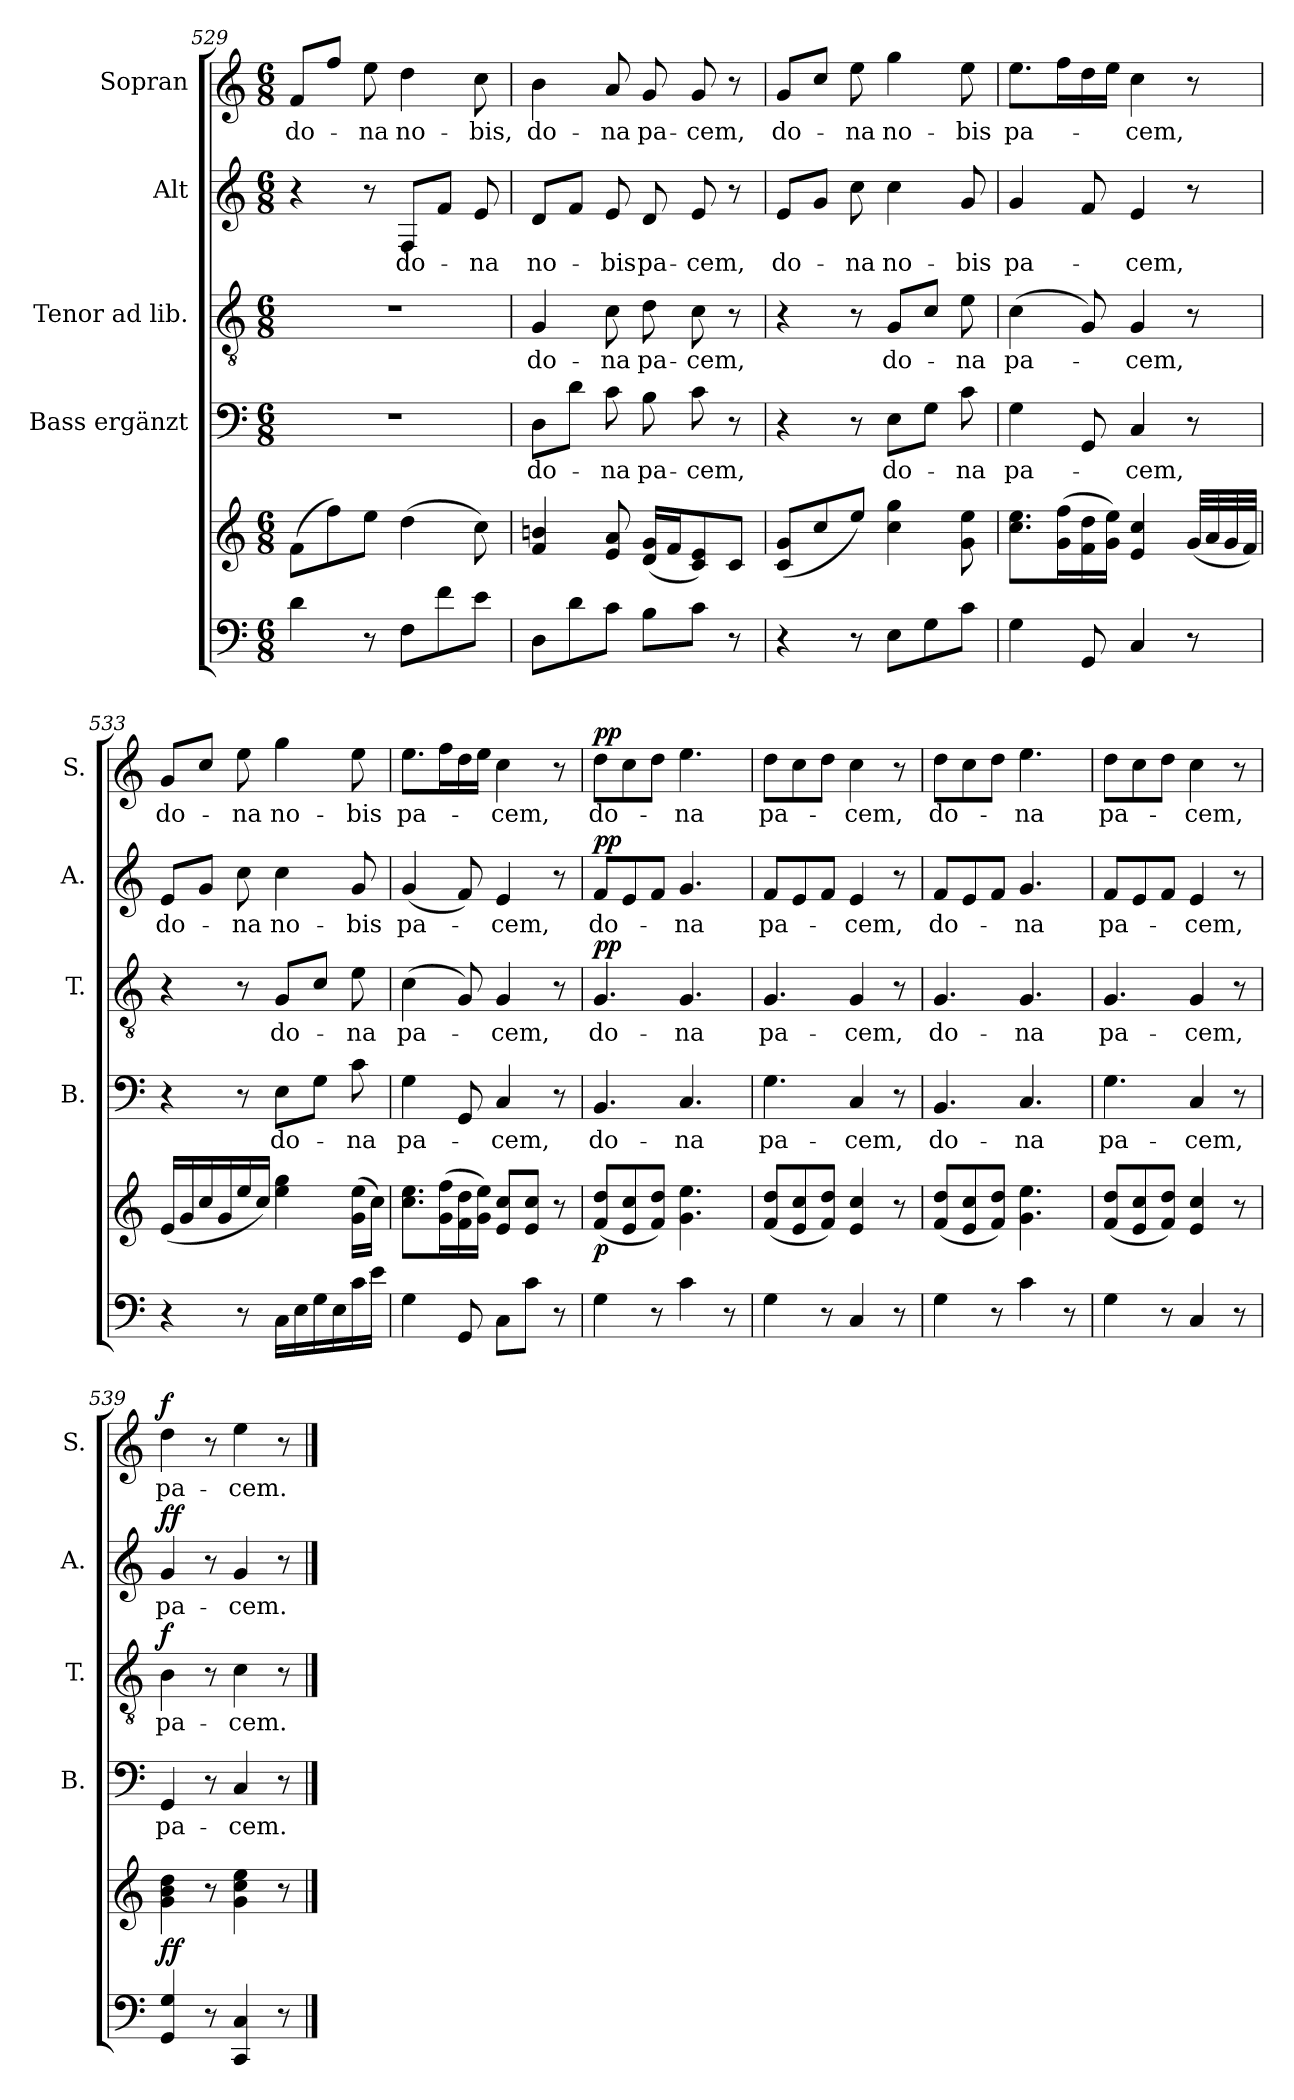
**kern	**kern	**dynam	**kern	**text	**kern	**text	**dynam	**kern	**text	**dynam	**kern	**text	**dynam
*part5	*part5	*part5	*part4	*part4	*part3	*part3	*part3	*part2	*part2	*part2	*part1	*part1	*part1
*staff6	*staff5	*staff5/6	*staff4	*staff4	*staff3	*staff3	*staff3	*staff2	*staff2	*staff2	*staff1	*staff1	*staff1
*	*	*	*I"Bass ergänzt	*	*I"Tenor ad lib.	*	*	*I"Alt	*	*	*I"Sopran	*	*
*	*	*	*I'B.	*	*I'T.	*	*	*I'A.	*	*	*I'S.	*	*
*clefF4	*clefG2	*	*clefF4	*	*clefGv2	*	*	*clefG2	*	*	*clefG2	*	*
*k[]	*k[]	*	*k[]	*	*k[]	*	*	*k[]	*	*	*k[]	*	*
*C:	*C:	*	*C:	*	*C:	*	*	*C:	*	*	*C:	*	*
*M6/8	*M6/8	*	*M6/8	*	*M6/8	*	*	*M6/8	*	*	*M6/8	*	*
=529	=529	=529	=529	=529	=529	=529	=529	=529	=529	=529	=529	=529	=529
!	!	!	!	!	!	!	!	!	!	!	!	!LO:LY:b	!
4d\	(>8f\L	.	2.r	.	2.r	.	.	4r	.	.	8f/L	do-	.
.	8ff\)	.	.	.	.	.	.	.	.	.	8ff/J	.	.
!	!	!	!	!	!	!	!	!	!	!	!	!LO:LY:b	!
8r	8ee\J	.	.	.	.	.	.	8r	.	.	8ee\	-na	.
!	!	!	!	!	!	!	!	!	!LO:LY:b	!	!	!LO:LY:b	!
8F\L	(>4dd\	.	.	.	.	.	.	8F/L	do-	.	4dd\	no-	.
8f\	.	.	.	.	.	.	.	8f/J	.	.	.	.	.
!	!	!	!	!	!	!	!	!	!LO:LY:b	!	!	!LO:LY:b	!
8e\J	8cc\)	.	.	.	.	.	.	8e/	-na	.	8cc\	-bis,	.
!!LO:LB:g=z
=530	=530	=530	=530	=530	=530	=530	=530	=530	=530	=530	=530	=530	=530
!	!	!	!	!LO:LY:b	!	!LO:LY:b	!	!	!LO:LY:b	!	!	!LO:LY:b	!
8D\L	4f/ 4bn/	.	8D\L	do-	4G/	do-	.	8d/L	no-	.	4b\	do-	.
8d\	.	.	8d\J	.	.	.	.	8f/J	.	.	.	.	.
!	!	!	!	!LO:LY:b	!	!LO:LY:b	!	!	!LO:LY:b	!	!	!LO:LY:b	!
8c\J	8e/ 8a/	.	8c\	-na	8c\	-na	.	8e/	-bis	.	8a/	-na	.
!	!	!	!	!LO:LY:b	!	!LO:LY:b	!	!	!LO:LY:b	!	!	!LO:LY:b	!
8B\L	(<16d/ 16g/LL	.	8B\	pa-	8d\	pa-	.	8d/	pa-	.	8g/	pa-	.
.	16f/J	.	.	.	.	.	.	.	.	.	.	.	.
!	!	!	!	!LO:LY:b	!	!LO:LY:b	!	!	!LO:LY:b	!	!	!LO:LY:b	!
8c\J	8c/ 8e/)	.	8c\	-cem,	8c\	-cem,	.	8e/	-cem,	.	8g/	-cem,	.
8r	8c/J	.	8r	.	8r	.	.	8r	.	.	8r	.	.
=531	=531	=531	=531	=531	=531	=531	=531	=531	=531	=531	=531	=531	=531
!	!	!	!	!	!	!	!	!	!LO:LY:b	!	!	!LO:LY:b	!
4r	(<8c/ 8g/L	.	4r	.	4r	.	.	8e/L	do-	.	8g/L	do-	.
.	8cc/	.	.	.	.	.	.	8g/J	.	.	8cc/J	.	.
!	!	!	!	!	!	!	!	!	!LO:LY:b	!	!	!LO:LY:b	!
8r	8ee/J)	.	8r	.	8r	.	.	8cc\	-na	.	8ee\	-na	.
!	!	!	!	!LO:LY:b	!	!LO:LY:b	!	!	!LO:LY:b	!	!	!LO:LY:b	!
8E\L	4cc\ 4gg\	.	8E\L	do-	8G/L	do-	.	4cc\	no-	.	4gg\	no-	.
8G\	.	.	8G\J	.	8c/J	.	.	.	.	.	.	.	.
!	!	!	!	!LO:LY:b	!	!LO:LY:b	!	!	!LO:LY:b	!	!	!LO:LY:b	!
8c\J	8g\ 8ee\	.	8c\	-na	8e\	-na	.	8g/	-bis	.	8ee\	-bis	.
=532	=532	=532	=532	=532	=532	=532	=532	=532	=532	=532	=532	=532	=532
!	!	!	!	!LO:LY:b	!	!LO:LY:b	!	!	!LO:LY:b	!	!	!LO:LY:b	!
4G\	8.cc\ 8.ee\L	.	4G\	pa-	(>4c\	pa-	.	4g/	pa-	.	8.ee\L	pa-	.
.	(>16g\ 16ff\L	.	.	.	.	.	.	.	.	.	16ff\L	.	.
8GG/	16f\ 16dd\	.	8GG/	.	8G/)	.	.	8f/	.	.	16dd\	.	.
.	16g\ 16ee\JJ)	.	.	.	.	.	.	.	.	.	16ee\JJ	.	.
!	!	!	!	!LO:LY:b	!	!LO:LY:b	!	!	!LO:LY:b	!	!	!LO:LY:b	!
4C/	4e/ 4cc/	.	4C/	-cem,	4G/	-cem,	.	4e/	-cem,	.	4cc\	-cem,	.
8r	(<32g/LLL	.	8r	.	8r	.	.	8r	.	.	8r	.	.
.	32a/	.	.	.	.	.	.	.	.	.	.	.	.
.	32g/	.	.	.	.	.	.	.	.	.	.	.	.
.	32f/JJJ)	.	.	.	.	.	.	.	.	.	.	.	.
=533	=533	=533	=533	=533	=533	=533	=533	=533	=533	=533	=533	=533	=533
!	!	!	!	!	!	!	!	!	!LO:LY:b	!	!	!LO:LY:b	!
4r	(<16e/LL	.	4r	.	4r	.	.	8e/L	do-	.	8g/L	do-	.
.	16g/	.	.	.	.	.	.	.	.	.	.	.	.
.	16cc/	.	.	.	.	.	.	8g/J	.	.	8cc/J	.	.
.	16g/	.	.	.	.	.	.	.	.	.	.	.	.
!	!	!	!	!	!	!	!	!	!LO:LY:b	!	!	!LO:LY:b	!
8r	16ee/	.	8r	.	8r	.	.	8cc\	-na	.	8ee\	-na	.
.	16cc/JJ)	.	.	.	.	.	.	.	.	.	.	.	.
!	!	!	!	!LO:LY:b	!	!LO:LY:b	!	!	!LO:LY:b	!	!	!LO:LY:b	!
16C\LL	4ee\ 4gg\	.	8E\L	do-	8G/L	do-	.	4cc\	no-	.	4gg\	no-	.
16E\	.	.	.	.	.	.	.	.	.	.	.	.	.
16G\	.	.	8G\J	.	8c/J	.	.	.	.	.	.	.	.
16E\	.	.	.	.	.	.	.	.	.	.	.	.	.
!	!	!	!	!LO:LY:b	!	!LO:LY:b	!	!	!LO:LY:b	!	!	!LO:LY:b	!
16c\	(>16g\ 16ee\LL	.	8c\	-na	8e\	-na	.	8g/	-bis	.	8ee\	-bis	.
16e\JJ	16cc\JJ)	.	.	.	.	.	.	.	.	.	.	.	.
!!LO:PB:g=z
=534	=534	=534	=534	=534	=534	=534	=534	=534	=534	=534	=534	=534	=534
!	!	!	!	!LO:LY:b	!	!LO:LY:b	!	!	!LO:LY:b	!	!	!LO:LY:b	!
4G\	8.cc\ 8.ee\L	.	4G\	pa-	(>4c\	pa-	.	(<4g/	pa-	.	8.ee\L	pa-	.
.	(>16g\ 16ff\L	.	.	.	.	.	.	.	.	.	16ff\L	.	.
8GG/	16f\ 16dd\	.	8GG/	.	8G/)	.	.	8f/)	.	.	16dd\	.	.
.	16g\ 16ee\JJ)	.	.	.	.	.	.	.	.	.	16ee\JJ	.	.
!	!	!	!	!LO:LY:b	!	!LO:LY:b	!	!	!LO:LY:b	!	!	!LO:LY:b	!
8C\L	8e/ 8cc/L	.	4C/	-cem,	4G/	-cem,	.	4e/	-cem,	.	4cc\	-cem,	.
8c\J	8e/ 8cc/J	.	.	.	.	.	.	.	.	.	.	.	.
8r	8r	.	8r	.	8r	.	.	8r	.	.	8r	.	.
=535	=535	=535	=535	=535	=535	=535	=535	=535	=535	=535	=535	=535	=535
!	!	!LO:DY:b	!	!LO:LY:b	!	!LO:LY:b	!LO:DY:a	!	!LO:LY:b	!LO:DY:a	!	!LO:LY:b	!LO:DY:a
4G\	(<8f/ 8dd/L	p	4.BB/	do-	4.G/	do-	pp	8f/L	do-	pp	8dd\L	do-	pp
.	8e/ 8cc/	.	.	.	.	.	.	8e/	.	.	8cc\	.	.
8r	8f/ 8dd/J)	.	.	.	.	.	.	8f/J	.	.	8dd\J	.	.
!	!	!	!	!LO:LY:b	!	!LO:LY:b	!	!	!LO:LY:b	!	!	!LO:LY:b	!
4c\	4.g\ 4.ee\	.	4.C/	-na	4.G/	-na	.	4.g/	-na	.	4.ee\	-na	.
8r	.	.	.	.	.	.	.	.	.	.	.	.	.
=536	=536	=536	=536	=536	=536	=536	=536	=536	=536	=536	=536	=536	=536
!	!	!	!	!LO:LY:b	!	!LO:LY:b	!	!	!LO:LY:b	!	!	!LO:LY:b	!
4G\	(<8f/ 8dd/L	.	4.G\	pa-	4.G/	pa-	.	8f/L	pa-	.	8dd\L	pa-	.
.	8e/ 8cc/	.	.	.	.	.	.	8e/	.	.	8cc\	.	.
8r	8f/ 8dd/J)	.	.	.	.	.	.	8f/J	.	.	8dd\J	.	.
!	!	!	!	!LO:LY:b	!	!LO:LY:b	!	!	!LO:LY:b	!	!	!LO:LY:b	!
4C/	4e/ 4cc/	.	4C/	-cem,	4G/	-cem,	.	4e/	-cem,	.	4cc\	-cem,	.
8r	8r	.	8r	.	8r	.	.	8r	.	.	8r	.	.
=537	=537	=537	=537	=537	=537	=537	=537	=537	=537	=537	=537	=537	=537
!	!	!	!	!LO:LY:b	!	!LO:LY:b	!	!	!LO:LY:b	!	!	!LO:LY:b	!
4G\	(<8f/ 8dd/L	.	4.BB/	do-	4.G/	do-	.	8f/L	do-	.	8dd\L	do-	.
.	8e/ 8cc/	.	.	.	.	.	.	8e/	.	.	8cc\	.	.
8r	8f/ 8dd/J)	.	.	.	.	.	.	8f/J	.	.	8dd\J	.	.
!	!	!	!	!LO:LY:b	!	!LO:LY:b	!	!	!LO:LY:b	!	!	!LO:LY:b	!
4c\	4.g\ 4.ee\	.	4.C/	-na	4.G/	-na	.	4.g/	-na	.	4.ee\	-na	.
8r	.	.	.	.	.	.	.	.	.	.	.	.	.
=538	=538	=538	=538	=538	=538	=538	=538	=538	=538	=538	=538	=538	=538
!	!	!	!	!LO:LY:b	!	!LO:LY:b	!	!	!LO:LY:b	!	!	!LO:LY:b	!
4G\	(<8f/ 8dd/L	.	4.G\	pa-	4.G/	pa-	.	8f/L	pa-	.	8dd\L	pa-	.
.	8e/ 8cc/	.	.	.	.	.	.	8e/	.	.	8cc\	.	.
8r	8f/ 8dd/J)	.	.	.	.	.	.	8f/J	.	.	8dd\J	.	.
!	!	!	!	!LO:LY:b	!	!LO:LY:b	!	!	!LO:LY:b	!	!	!LO:LY:b	!
4C/	4e/ 4cc/	.	4C/	-cem,	4G/	-cem,	.	4e/	-cem,	.	4cc\	-cem,	.
8r	8r	.	8r	.	8r	.	.	8r	.	.	8r	.	.
=539	=539	=539	=539	=539	=539	=539	=539	=539	=539	=539	=539	=539	=539
!	!	!LO:DY:a=2	!	!LO:LY:b	!	!LO:LY:b	!LO:DY:a	!	!LO:LY:b	!LO:DY:a	!	!LO:LY:b	!LO:DY:a
4GG/ 4G/	4g\ 4b\ 4dd\	ff	4GG/	pa-	4B\	pa-	f	4g/	pa-	ff	4dd\	pa-	f
8r	8r	.	8r	.	8r	.	.	8r	.	.	8r	.	.
!	!	!	!	!LO:LY:b	!	!LO:LY:b	!	!	!LO:LY:b	!	!	!LO:LY:b	!
4CC/ 4C/	4g\ 4cc\ 4ee\	.	4C/	-cem.	4c\	-cem.	.	4g/	-cem.	.	4ee\	-cem.	.
8r	8r	.	8r	.	8r	.	.	8r	.	.	8r	.	.
==	==	==	==	==	==	==	==	==	==	==	==	==	==
*-	*-	*-	*-	*-	*-	*-	*-	*-	*-	*-	*-	*-	*-
